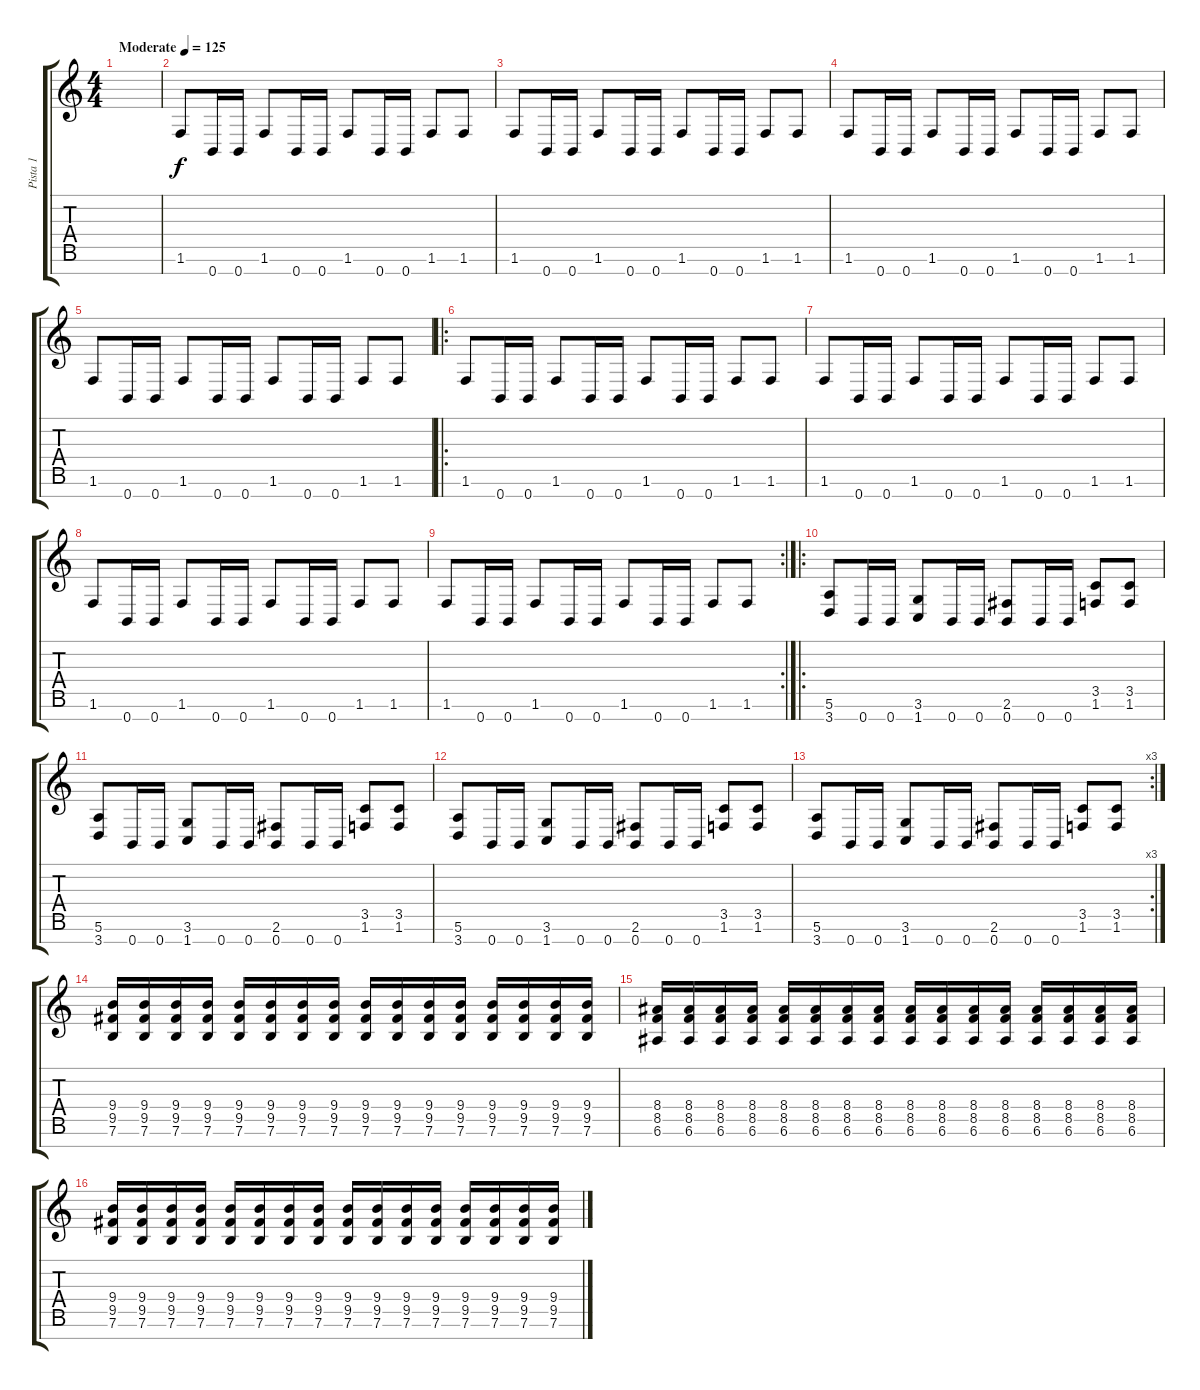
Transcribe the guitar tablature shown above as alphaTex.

\track ("Pista 1" "Pista 1") {instrument distortionguitar}
\staff {score tabs}
\tuning (E4 B3 G3 D3 A2 E2 B1) {hide}
\ts (4 4)
\tempo (125 "Moderate")
\clef g2
\ks c
|
1.6.8 0.7.16 0.7.16 1.6.8 0.7.16 0.7.16 1.6.8 0.7.16 0.7.16 1.6.8 1.6.8 |
1.6.8 0.7.16 0.7.16 1.6.8 0.7.16 0.7.16 1.6.8 0.7.16 0.7.16 1.6.8 1.6.8 |
1.6.8 0.7.16 0.7.16 1.6.8 0.7.16 0.7.16 1.6.8 0.7.16 0.7.16 1.6.8 1.6.8 |
1.6.8 0.7.16 0.7.16 1.6.8 0.7.16 0.7.16 1.6.8 0.7.16 0.7.16 1.6.8 1.6.8 |
\ro
1.6.8 0.7.16 0.7.16 1.6.8 0.7.16 0.7.16 1.6.8 0.7.16 0.7.16 1.6.8 1.6.8 |
1.6.8 0.7.16 0.7.16 1.6.8 0.7.16 0.7.16 1.6.8 0.7.16 0.7.16 1.6.8 1.6.8 |
1.6.8 0.7.16 0.7.16 1.6.8 0.7.16 0.7.16 1.6.8 0.7.16 0.7.16 1.6.8 1.6.8 |
\rc 2
1.6.8 0.7.16 0.7.16 1.6.8 0.7.16 0.7.16 1.6.8 0.7.16 0.7.16 1.6.8 1.6.8 |
\ro
(5.6 3.7).8 0.7.16 0.7.16 (3.6 1.7).8 0.7.16 0.7.16 (2.6 0.7).8 0.7.16 0.7.16 (3.5 1.6).8 (3.5 1.6).8 |
(5.6 3.7).8 0.7.16 0.7.16 (3.6 1.7).8 0.7.16 0.7.16 (2.6 0.7).8 0.7.16 0.7.16 (3.5 1.6).8 (3.5 1.6).8 |
(5.6 3.7).8 0.7.16 0.7.16 (3.6 1.7).8 0.7.16 0.7.16 (2.6 0.7).8 0.7.16 0.7.16 (3.5 1.6).8 (3.5 1.6).8 |
\rc 3
(5.6 3.7).8 0.7.16 0.7.16 (3.6 1.7).8 0.7.16 0.7.16 (2.6 0.7).8 0.7.16 0.7.16 (3.5 1.6).8 (3.5 1.6).8 |
(9.4 9.5 7.6).16 (9.4 9.5 7.6).16 (9.4 9.5 7.6).16 (9.4 9.5 7.6).16 (9.4 9.5 7.6).16 (9.4 9.5 7.6).16 (9.4 9.5 7.6).16 (9.4 9.5 7.6).16 (9.4 9.5 7.6).16 (9.4 9.5 7.6).16 (9.4 9.5 7.6).16 (9.4 9.5 7.6).16 (9.4 9.5 7.6).16 (9.4 9.5 7.6).16 (9.4 9.5 7.6).16 (9.4 9.5 7.6).16 |
(8.4 8.5 6.6).16 (8.4 8.5 6.6).16 (8.4 8.5 6.6).16 (8.4 8.5 6.6).16 (8.4 8.5 6.6).16 (8.4 8.5 6.6).16 (8.4 8.5 6.6).16 (8.4 8.5 6.6).16 (8.4 8.5 6.6).16 (8.4 8.5 6.6).16 (8.4 8.5 6.6).16 (8.4 8.5 6.6).16 (8.4 8.5 6.6).16 (8.4 8.5 6.6).16 (8.4 8.5 6.6).16 (8.4 8.5 6.6).16 |
(9.4 9.5 7.6).16 (9.4 9.5 7.6).16 (9.4 9.5 7.6).16 (9.4 9.5 7.6).16 (9.4 9.5 7.6).16 (9.4 9.5 7.6).16 (9.4 9.5 7.6).16 (9.4 9.5 7.6).16 (9.4 9.5 7.6).16 (9.4 9.5 7.6).16 (9.4 9.5 7.6).16 (9.4 9.5 7.6).16 (9.4 9.5 7.6).16 (9.4 9.5 7.6).16 (9.4 9.5 7.6).16 (9.4 9.5 7.6).16
